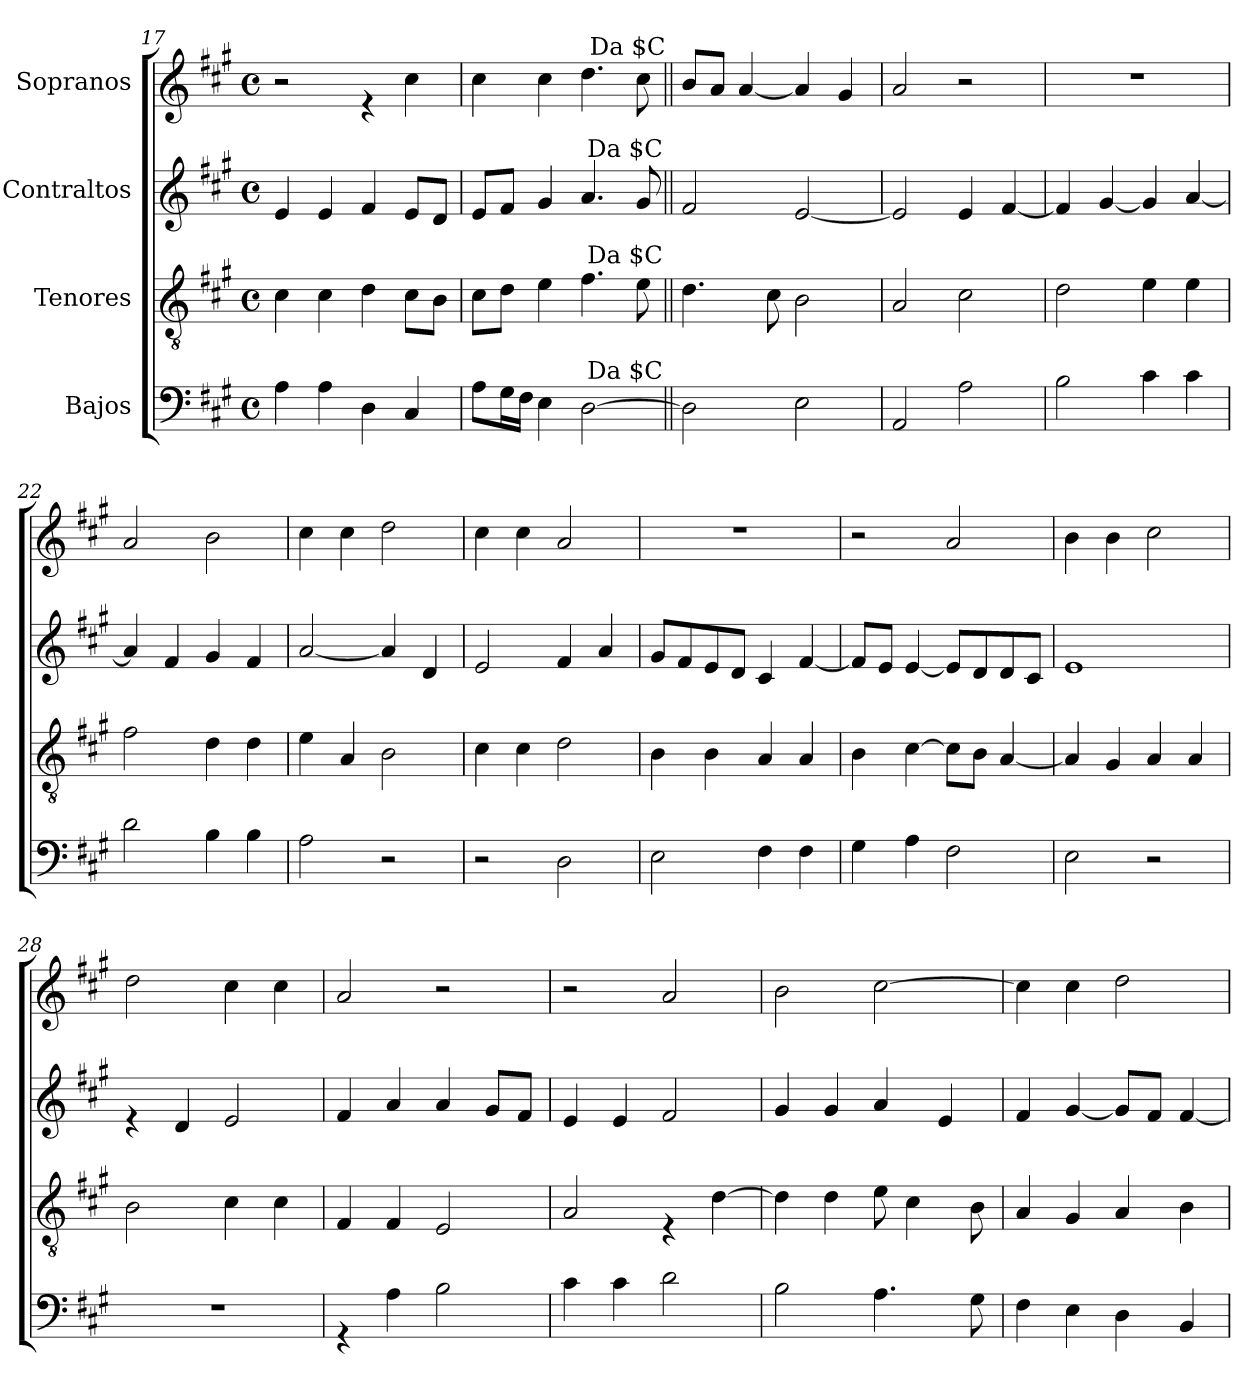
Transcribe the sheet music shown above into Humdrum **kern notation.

**kern	**kern	**kern	**kern
*part4	*part3	*part2	*part1
*staff4	*staff3	*staff2	*staff1
*I"Bajos	*I"Tenores	*I"Contraltos	*I"Sopranos
*clefF4	*clefGv2	*clefG2	*clefG2
*k[f#c#g#]	*k[f#c#g#]	*k[f#c#g#]	*k[f#c#g#]
*A:	*A:	*A:	*A:
*M4/4	*M4/4	*M4/4	*M4/4
*met(c)	*met(c)	*met(c)	*met(c)
=17	=17	=17	=17
4A\	4c#\	4e/	2r
4A\	4c#\	4e/	.
4D\	4d\	4f#/	4re
4C#/	8c#\L	8e/L	4cc#\
.	8B\J	8d/J	.
!!LO:LB:g=z
=18	=18	=18	=18
8A\L	8c#\L	8e/L	4cc#\
16G#\L	8d\J	8f#/J	.
16F#\JJ	.	.	.
4E\	4e\	4g#/	4cc#\
[>2D\	4.f#\	4.a/	4.dd\
.	8e\	8g#/	8cc#\
!	!	!	!LO:TX:a:rj:t=Da $C
!	!	!LO:TX:a:rj:t=Da $C	!
!	!LO:TX:a:rj:t=Da $C	!	!
!LO:TX:a:rj:t=Da $C	!	!	!
=19||	=19||	=19||	=19||
2D\]	4.d\	2f#/	8b/L
.	.	.	8a/J
.	.	.	[<4a/
.	8c#\	.	.
2E\	2B\	[<2e/	4a/]
.	.	.	4g#/
=20	=20	=20	=20
2AA/	2A/	2e/]	2a/
2A\	2c#\	4e/	2r
.	.	[<4f#/	.
=21	=21	=21	=21
2B\	2d\	4f#/]	1r
.	.	[<4g#/	.
4c#\	4e\	4g#/]	.
4c#\	4e\	[<4a/	.
=22	=22	=22	=22
2d\	2f#\	4a/]	2a/
.	.	4f#/	.
4B\	4d\	4g#/	2b\
4B\	4d\	4f#/	.
!!LO:PB:g=z
=23	=23	=23	=23
2A\	4e\	[<2a/	4cc#\
.	4A/	.	4cc#\
2r	2B\	4a/]	2dd\
.	.	4d/	.
=24	=24	=24	=24
2r	4c#\	2e/	4cc#\
.	4c#\	.	4cc#\
2D\	2d\	4f#/	2a/
.	.	4a/	.
=25	=25	=25	=25
2E\	4B\	8g#/L	1r
.	.	8f#/	.
.	4B\	8e/	.
.	.	8d/J	.
4F#\	4A/	4c#/	.
4F#\	4A/	[<4f#/	.
=26	=26	=26	=26
4G#\	4B\	8f#/L]	2r
.	.	8e/J	.
4A\	[>4c#\	[<4e/	.
2F#\	8c#\L]	8e/L]	2a/
.	8B\J	8d/	.
.	[<4A/	8d/	.
.	.	8c#/J	.
=27	=27	=27	=27
2E\	4A/]	1e	4b\
.	4G#/	.	4b\
2r	4A/	.	2cc#\
.	4A/	.	.
!!LO:LB:g=z
=28	=28	=28	=28
1r	2B\	4re	2dd\
.	.	4d/	.
.	4c#\	2e/	4cc#\
.	4c#\	.	4cc#\
=29	=29	=29	=29
4rGG	4F#/	4f#/	2a/
4A\	4F#/	4a/	.
2B\	2E/	4a/	2r
.	.	8g#/L	.
.	.	8f#/J	.
=30	=30	=30	=30
4c#\	2A/	4e/	2r
4c#\	.	4e/	.
2d\	4rE	2f#/	2a/
.	[>4d\	.	.
=31	=31	=31	=31
2B\	4d\]	4g#/	2b\
.	4d\	4g#/	.
4.A\	8e\	4a/	[>2cc#\
.	4c#\	.	.
.	.	4e/	.
8G#\	8B\	.	.
=32	=32	=32	=32
4F#\	4A/	4f#/	4cc#\]
4E\	4G#/	[<4g#/	4cc#\
4D\	4A/	8g#/L]	2dd\
.	.	8f#/J	.
4BB/	4B\	[<4f#/	.
=	=	=	=
*-	*-	*-	*-
